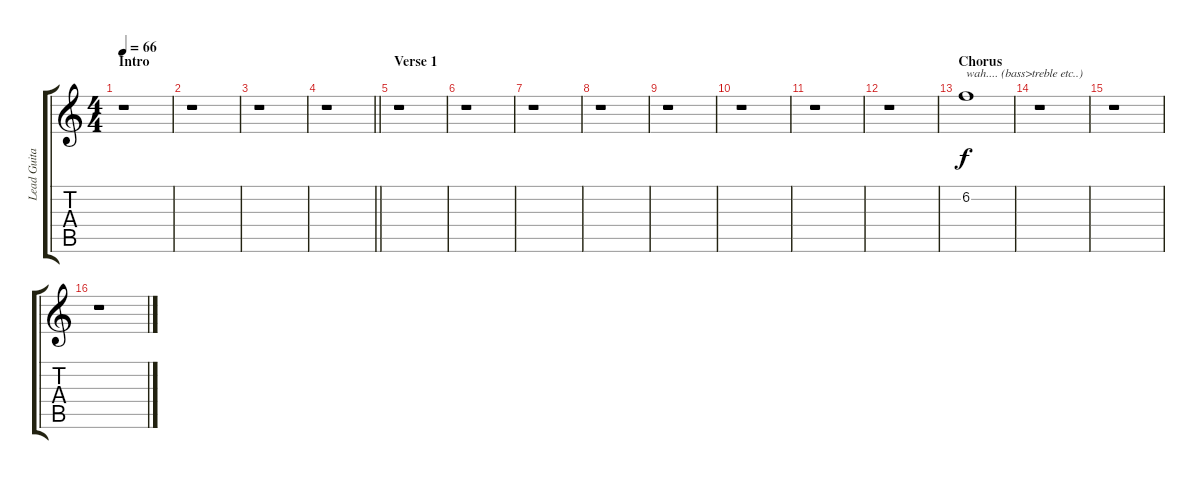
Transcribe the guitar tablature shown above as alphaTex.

\track ("Lead Guitar" "Lead Guita") {instrument distortionguitar}
\staff {score tabs}
\tuning (E4 B3 G3 D3 A2 E2) {hide}
\ts (4 4)
\section ("" "Intro")
\tempo 66
\clef g2
\ks c
r.1{dy f instrument distortionguitar} |
r.1 |
r.1 |
\barLineRight lightlight
r.1 |
\section ("" "Verse 1")
r.1 |
r.1 |
r.1 |
r.1 |
r.1 |
r.1 |
r.1 |
r.1 |
\section ("" "Chorus")
6.2.1{txt "wah.... (bass>treble etc..)" volume 0} |
r.1 |
r.1 |
r.1{volume 9}
